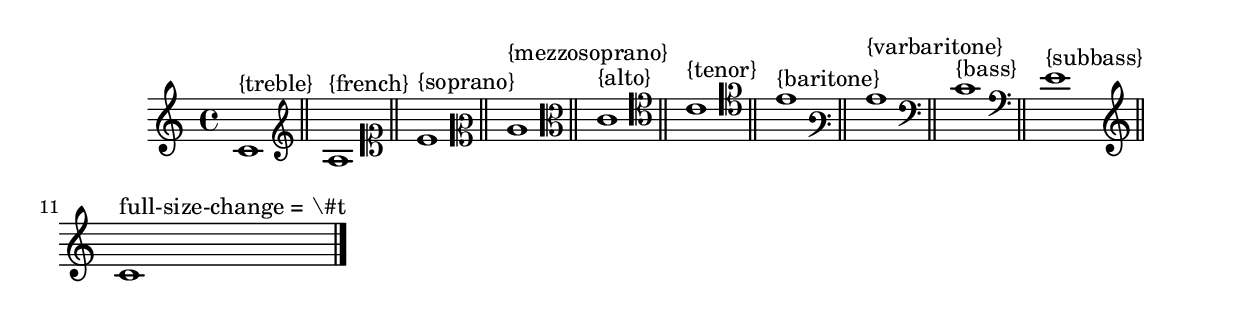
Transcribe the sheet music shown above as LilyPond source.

\version "2.1.30"

\header{

    texidoc=" Clefs with @code{full-size-change} should be typeset in
full size. For octaviated clefs, the ``8'' should appear closely above
or below the clef respectively."

}



\score {
       \notes{ 
       
         \clef "treble" c'1^"{treble}" \bar "||"
         \clef "french"c'1^"{french}" \bar "||"
         \clef "soprano"c'1^"{soprano}" \bar "||"
         \clef "mezzosoprano"c'1^"{mezzosoprano}" \bar "||"
         \clef "alto"c'1^"{alto}" \bar "||"
         \clef "tenor"c'1^"{tenor}" \bar "||"
         \clef "baritone"c'1^"{baritone}" \bar "||"
         \clef "varbaritone"c'1^"{varbaritone}" \bar "||"
         \clef "bass"c'1^"{bass}" \bar "||"
         \clef "subbass"c'1^"{subbass}" \bar "||"
	 \override Staff.Clef  #'full-size-change = ##t 
         \clef "treble" c'1^"full-size-change = \#t" \bar "|."
         }
         \paper{
	  raggedright = ##t
         }
}

